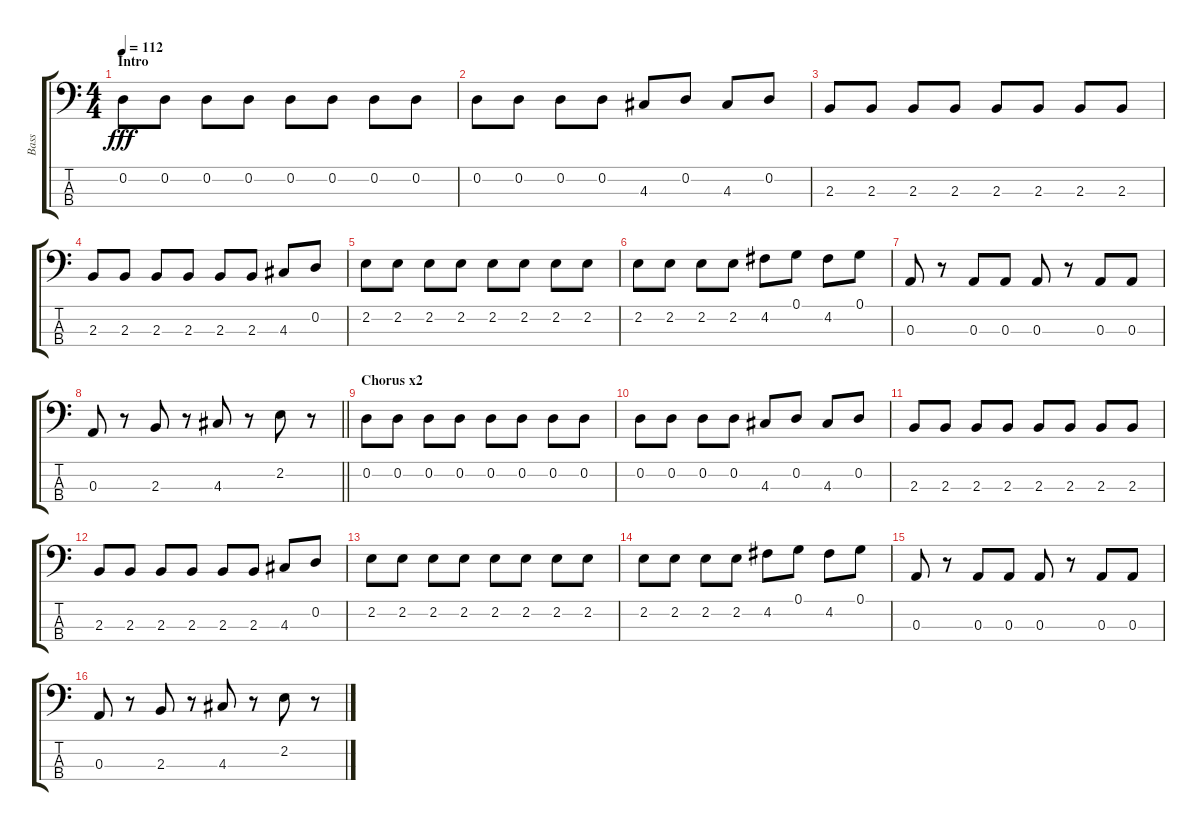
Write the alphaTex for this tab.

\track ("Bass" "Bass") {instrument electricbassfinger}
\staff {score tabs}
\tuning (G2 D2 A1 E1) {hide}
\ts (4 4)
\section ("" "Intro")
\tempo 112
\clef f4
\ks c
0.2.8{dy fff instrument electricbassfinger} 0.2.8 0.2.8 0.2.8 0.2.8 0.2.8 0.2.8 0.2.8 |
0.2.8 0.2.8 0.2.8 0.2.8 4.3.8 0.2.8 4.3.8 0.2.8 |
2.3.8 2.3.8 2.3.8 2.3.8 2.3.8 2.3.8 2.3.8 2.3.8 |
2.3.8 2.3.8 2.3.8 2.3.8 2.3.8 2.3.8 4.3.8 0.2.8 |
2.2.8 2.2.8 2.2.8 2.2.8 2.2.8 2.2.8 2.2.8 2.2.8 |
2.2.8 2.2.8 2.2.8 2.2.8 4.2.8 0.1.8 4.2.8 0.1.8 |
0.3.8 r.8 0.3.8 0.3.8 0.3.8 r.8 0.3.8 0.3.8 |
\barLineRight lightlight
0.3.8 r.8 2.3.8 r.8 4.3.8 r.8 2.2.8 r.8 |
\section ("" "Chorus x2")
0.2.8 0.2.8 0.2.8 0.2.8 0.2.8 0.2.8 0.2.8 0.2.8 |
0.2.8 0.2.8 0.2.8 0.2.8 4.3.8 0.2.8 4.3.8 0.2.8 |
2.3.8 2.3.8 2.3.8 2.3.8 2.3.8 2.3.8 2.3.8 2.3.8 |
2.3.8 2.3.8 2.3.8 2.3.8 2.3.8 2.3.8 4.3.8 0.2.8 |
2.2.8 2.2.8 2.2.8 2.2.8 2.2.8 2.2.8 2.2.8 2.2.8 |
2.2.8 2.2.8 2.2.8 2.2.8 4.2.8 0.1.8 4.2.8 0.1.8 |
0.3.8 r.8 0.3.8 0.3.8 0.3.8 r.8 0.3.8 0.3.8 |
0.3.8 r.8 2.3.8 r.8 4.3.8 r.8 2.2.8 r.8
